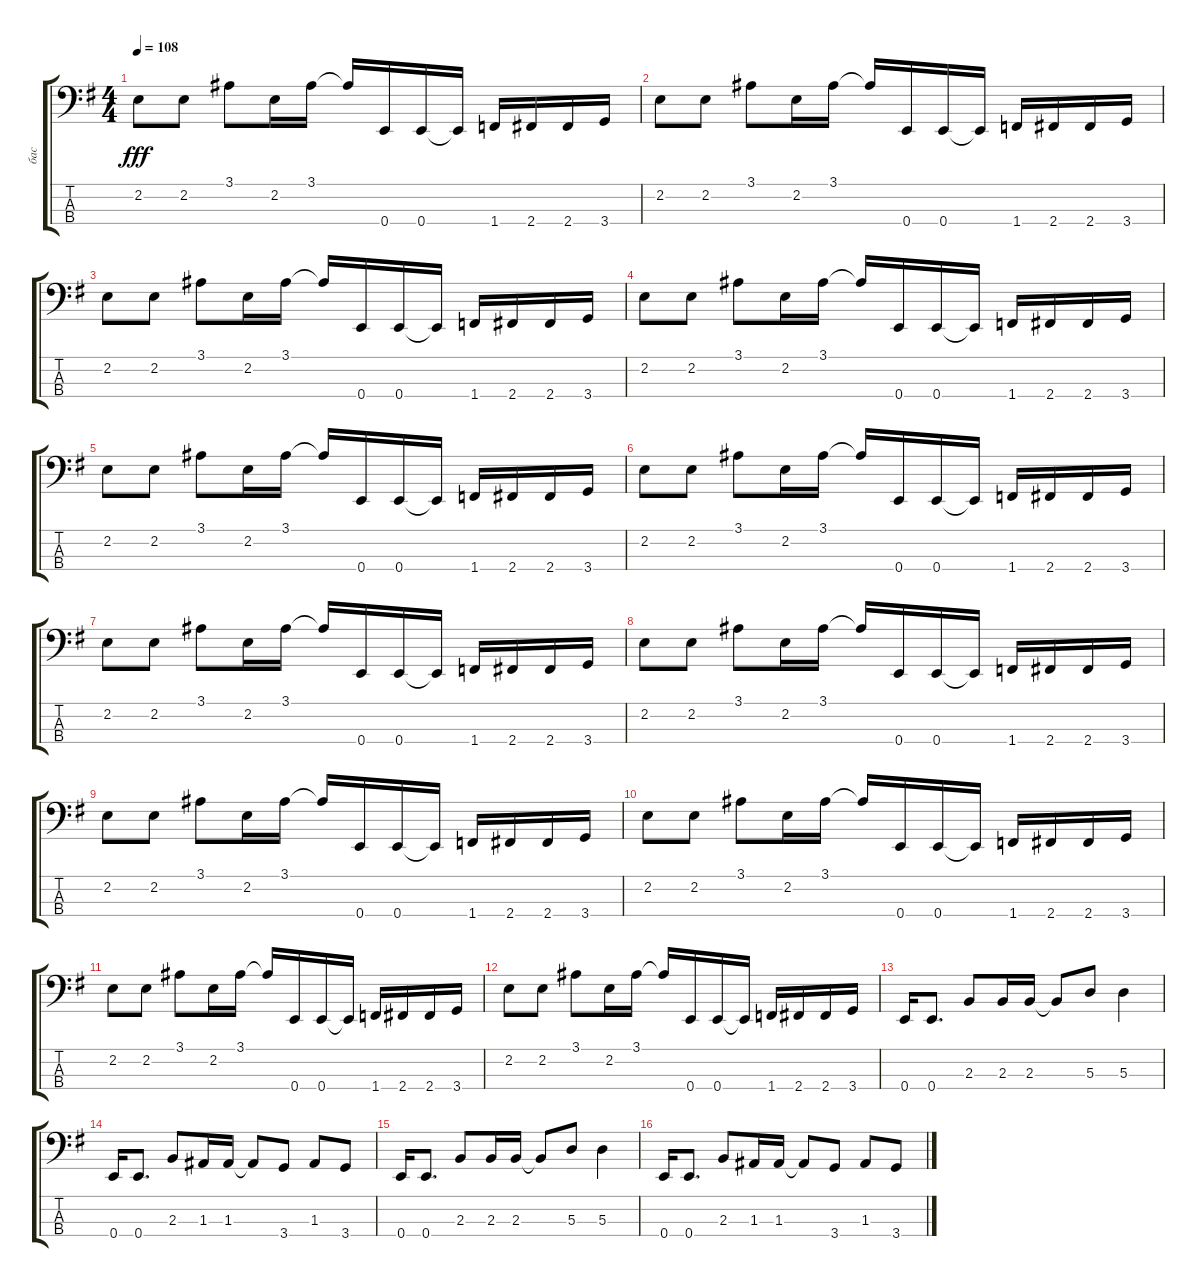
\track ("бас" "бас") {instrument electricbassfinger}
\staff {score tabs}
\tuning (G2 D2 A1 E1) {hide}
\ts (4 4)
\tempo 108
\clef f4
\ks eminor
2.2.8{dy fff} 2.2.8 3.1.8 2.2.16 3.1.16 3.1{t}.16 0.4.16 0.4.16 0.4{t}.16 1.4.16 2.4.16 2.4.16 3.4.16 |
2.2.8 2.2.8 3.1.8 2.2.16 3.1.16 3.1{t}.16 0.4.16 0.4.16 0.4{t}.16 1.4.16 2.4.16 2.4.16 3.4.16 |
2.2.8 2.2.8 3.1.8 2.2.16 3.1.16 3.1{t}.16 0.4.16 0.4.16 0.4{t}.16 1.4.16 2.4.16 2.4.16 3.4.16 |
2.2.8 2.2.8 3.1.8 2.2.16 3.1.16 3.1{t}.16 0.4.16 0.4.16 0.4{t}.16 1.4.16 2.4.16 2.4.16 3.4.16 |
2.2.8 2.2.8 3.1.8 2.2.16 3.1.16 3.1{t}.16 0.4.16 0.4.16 0.4{t}.16 1.4.16 2.4.16 2.4.16 3.4.16 |
2.2.8 2.2.8 3.1.8 2.2.16 3.1.16 3.1{t}.16 0.4.16 0.4.16 0.4{t}.16 1.4.16 2.4.16 2.4.16 3.4.16 |
2.2.8 2.2.8 3.1.8 2.2.16 3.1.16 3.1{t}.16 0.4.16 0.4.16 0.4{t}.16 1.4.16 2.4.16 2.4.16 3.4.16 |
2.2.8 2.2.8 3.1.8 2.2.16 3.1.16 3.1{t}.16 0.4.16 0.4.16 0.4{t}.16 1.4.16 2.4.16 2.4.16 3.4.16 |
2.2.8 2.2.8 3.1.8 2.2.16 3.1.16 3.1{t}.16 0.4.16 0.4.16 0.4{t}.16 1.4.16 2.4.16 2.4.16 3.4.16 |
2.2.8 2.2.8 3.1.8 2.2.16 3.1.16 3.1{t}.16 0.4.16 0.4.16 0.4{t}.16 1.4.16 2.4.16 2.4.16 3.4.16 |
2.2.8 2.2.8 3.1.8 2.2.16 3.1.16 3.1{t}.16 0.4.16 0.4.16 0.4{t}.16 1.4.16 2.4.16 2.4.16 3.4.16 |
2.2.8 2.2.8 3.1.8 2.2.16 3.1.16 3.1{t}.16 0.4.16 0.4.16 0.4{t}.16 1.4.16 2.4.16 2.4.16 3.4.16 |
0.4.16 0.4.8{d} 2.3.8 2.3.16 2.3.16 2.3{t}.8 5.3.8 5.3.4 |
0.4.16 0.4.8{d} 2.3.8 1.3.16 1.3.16 1.3{t}.8 3.4.8 1.3.8 3.4.8 |
0.4.16 0.4.8{d} 2.3.8 2.3.16 2.3.16 2.3{t}.8 5.3.8 5.3.4 |
0.4.16 0.4.8{d} 2.3.8 1.3.16 1.3.16 1.3{t}.8 3.4.8 1.3.8 3.4.8
